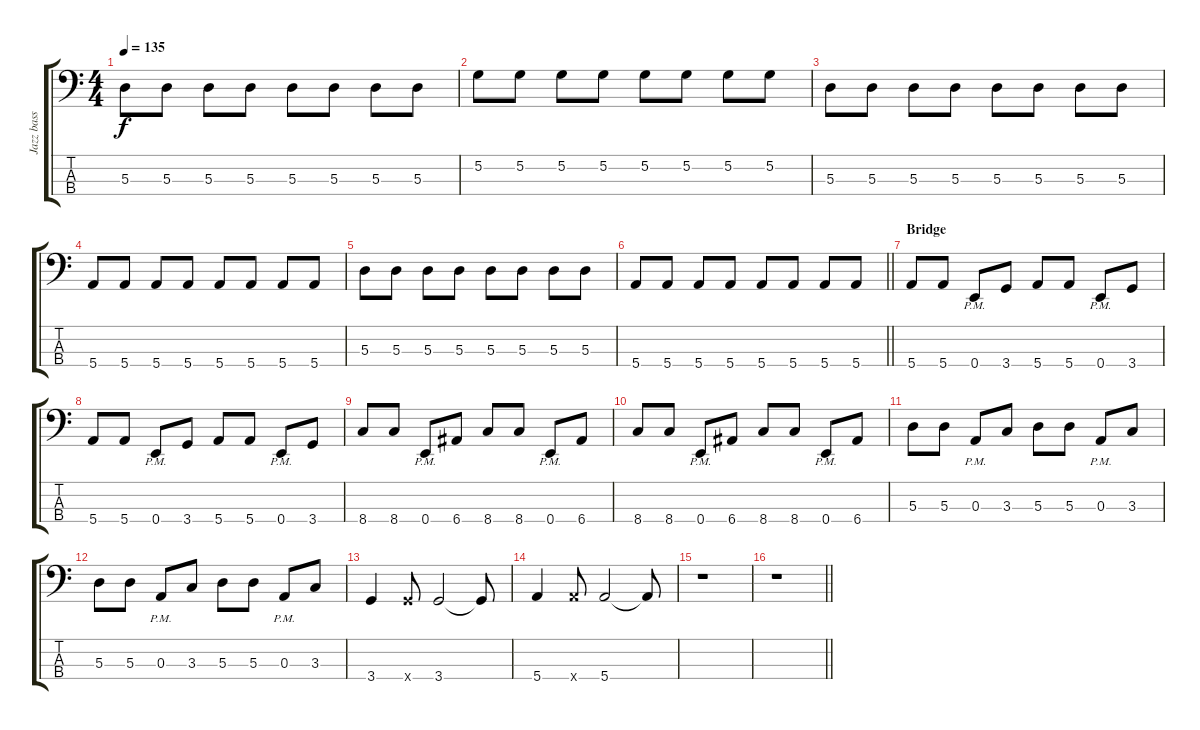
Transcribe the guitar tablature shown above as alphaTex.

\track ("Jazz bass" "Jazz bass") {instrument electricbassfinger}
\staff {score tabs}
\tuning (G2 D2 A1 E1) {hide}
\ts (4 4)
\tempo 135
\clef f4
\ks c
5.3.8{dy f} 5.3.8 5.3.8 5.3.8 5.3.8 5.3.8 5.3.8 5.3.8 |
5.2.8 5.2.8 5.2.8 5.2.8 5.2.8 5.2.8 5.2.8 5.2.8 |
5.3.8 5.3.8 5.3.8 5.3.8 5.3.8 5.3.8 5.3.8 5.3.8 |
5.4.8 5.4.8 5.4.8 5.4.8 5.4.8 5.4.8 5.4.8 5.4.8 |
5.3.8 5.3.8 5.3.8 5.3.8 5.3.8 5.3.8 5.3.8 5.3.8 |
\barLineRight lightlight
5.4.8 5.4.8 5.4.8 5.4.8 5.4.8 5.4.8 5.4.8 5.4.8 |
\section ("" "Bridge")
5.4.8 5.4.8 0.4{pm}.8 3.4.8 5.4.8 5.4.8 0.4{pm}.8 3.4.8 |
5.4.8 5.4.8 0.4{pm}.8 3.4.8 5.4.8 5.4.8 0.4{pm}.8 3.4.8 |
8.4.8 8.4.8 0.4{pm}.8 6.4.8 8.4.8 8.4.8 0.4{pm}.8 6.4.8 |
8.4.8 8.4.8 0.4{pm}.8 6.4.8 8.4.8 8.4.8 0.4{pm}.8 6.4.8 |
5.3.8 5.3.8 0.3{pm}.8 3.3.8 5.3.8 5.3.8 0.3{pm}.8 3.3.8 |
5.3.8 5.3.8 0.3{pm}.8 3.3.8 5.3.8 5.3.8 0.3{pm}.8 3.3.8 |
3.4.4 3.4{x}.8 3.4.2 3.4{t}.8 |
5.4.4 5.4{x}.8 5.4.2 5.4{t}.8 |
r.1 |
\barLineRight lightlight
r.1
